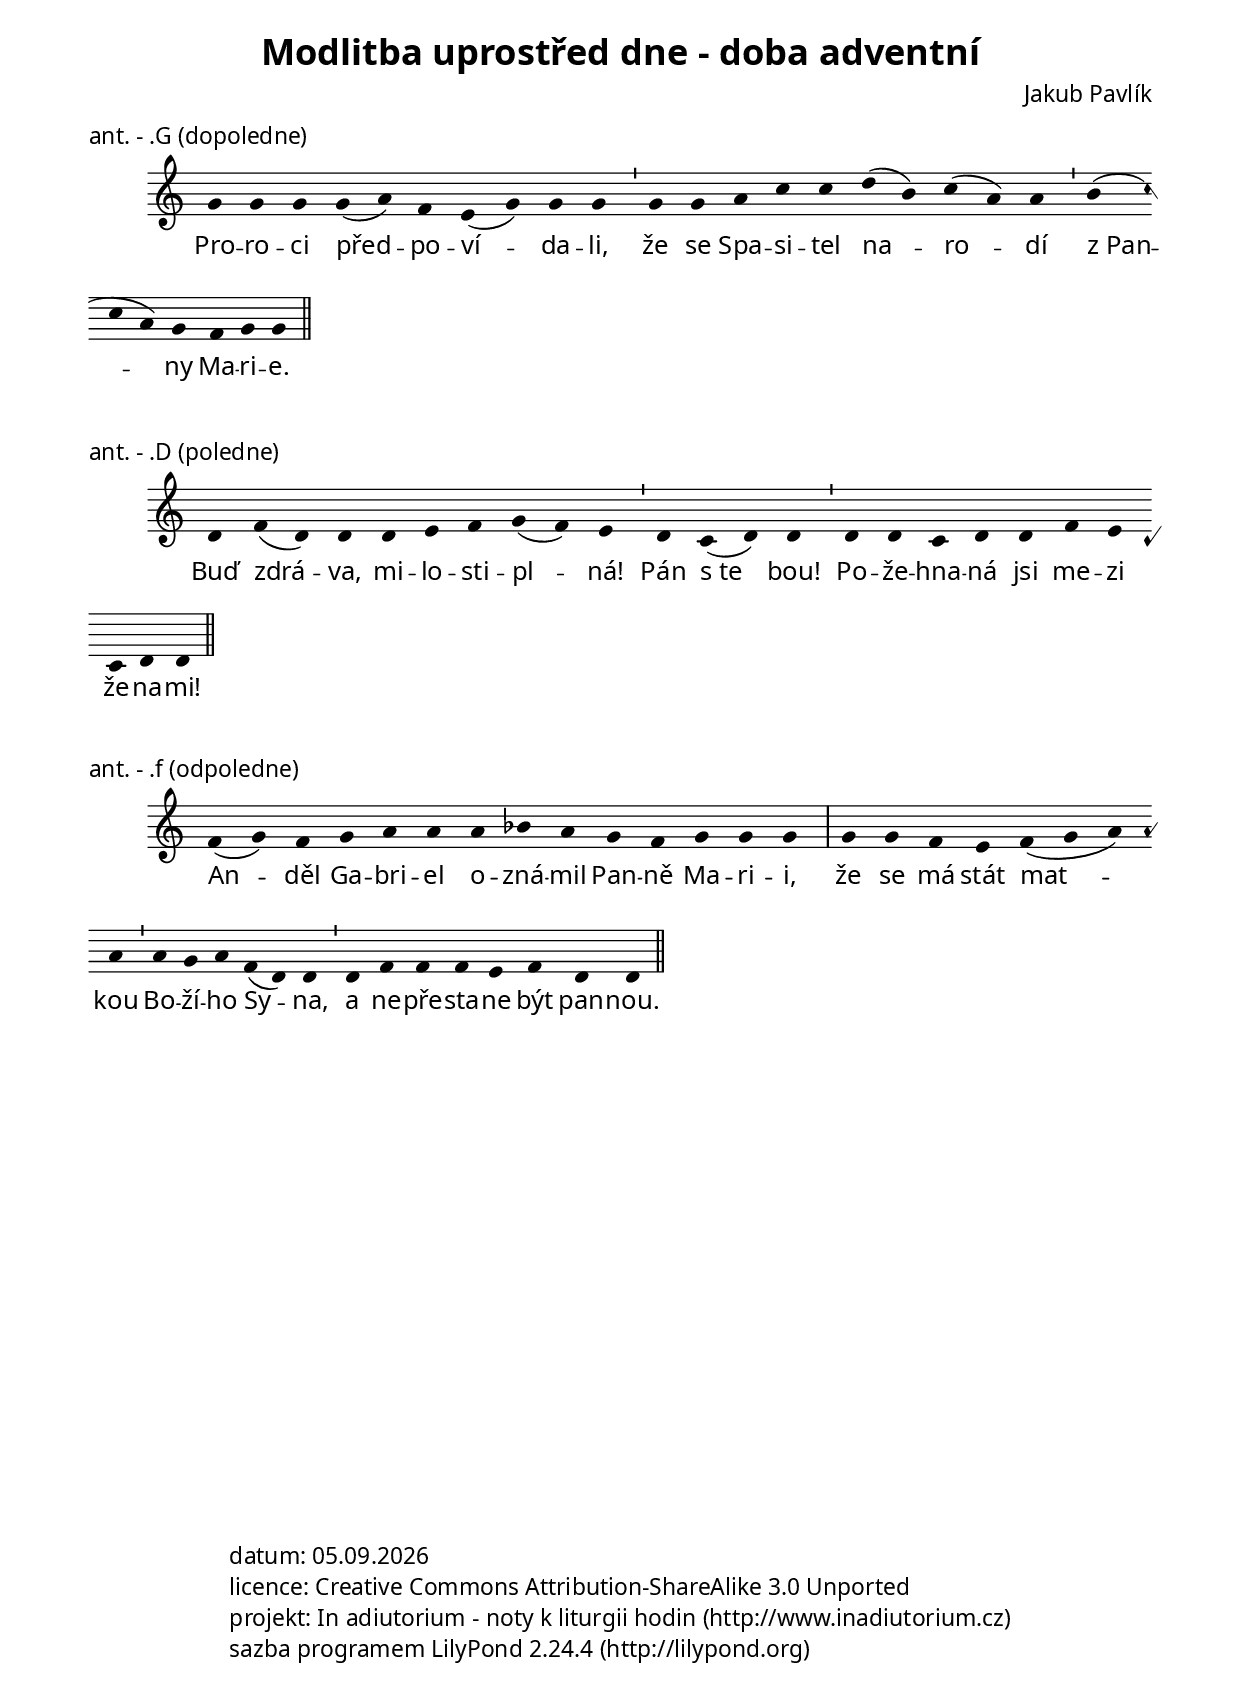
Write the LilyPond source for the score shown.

\version "2.12.3"

\header {
  title = "Modlitba uprostřed dne - doba adventní"
  composer = "Jakub Pavlík"
}

\include "spolecne.ly"

\score {
  \relative c'' {
    \choralniRezim
    g4 g g g( a) f e( g) g g \barMin
    g g a c c d( b) c( a) a \barMin
    b( c a) g f g g \barFinalis
  }
  \addlyrics {
    Pro -- ro -- ci před -- po -- ví -- da -- li,
    že se Spa -- si -- tel na -- ro -- dí z_Pan -- ny Ma -- ri -- e.
  }
  \header {
    quid = "ant."
    tonus = "VIII"
    differentia = "G" 
    psalmus = "dopoledne"
    piece = \markup {\sestavTitulek}
  }
}

\score {
  \relative c' {
    \choralniRezim
    
    d4 f( d) d
    d e f g( f) e \barMin
    d c( d) d \barMin
    d d c d d f e c d d \barFinalis
  }
  \addlyrics {
    Buď zdrá -- va, mi -- lo -- sti -- pl -- ná!
    Pán s_te bou!
    Po -- že -- hna -- ná jsi me -- zi že -- na -- mi!
  }
  \header {
    quid = "ant."
    tonus = "II"
    differentia = "D" 
    psalmus = "poledne"
    piece = \markup {\sestavTitulek}
  }
}

\score {
  \relative c' {
    \choralniRezim
    f4( g) f g a a a bes a g f g g g \barMax
    g g f e f( g a) a \barMin
    a g a f( d) d \barMin
    d f f f e f d d \barFinalis
  }
  \addlyrics {
    An -- děl Ga -- bri -- el o -- zná -- mil Pan -- ně Ma -- ri -- i,
    že se má stát mat -- kou
    Bo -- ží -- ho Sy -- na,
    a ne -- pře -- sta -- ne být pan -- nou.
  }
  \header {
    quid = "ant."
    tonus = "I"
    differentia = "f" 
    psalmus = "odpoledne"
    piece = \markup {\sestavTitulek}
  }
}